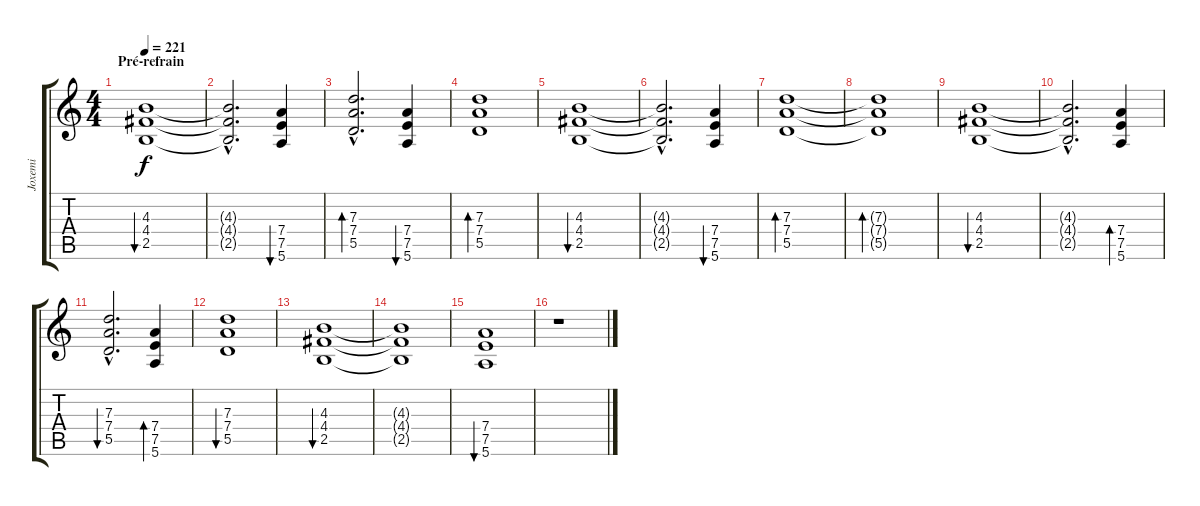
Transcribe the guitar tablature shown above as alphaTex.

\track ("Joxemi" "Joxemi") {instrument distortionguitar}
\staff {score tabs}
\tuning (E4 B3 G3 D3 A2 E2) {hide}
\ts (4 4)
\section ("" "Pré-refrain")
\tempo 221
\clef g2
\ks c
(4.3 4.4 2.5).1{bu 60 dy f} |
(4.3{hac t} 4.4{hac t} 2.5{hac t}).2{d} (7.4 7.5 5.6).4{bu 60} |
(7.3{hac} 7.4{hac} 5.5{hac}).2{d bd 60} (7.4 7.5 5.6).4{bu 60} |
(7.3 7.4 5.5).1{bd 60} |
(4.3 4.4 2.5).1{bu 60} |
(4.3{hac t} 4.4{hac t} 2.5{hac t}).2{d} (7.4 7.5 5.6).4{bu 60} |
(7.3 7.4 5.5).1{bd 60} |
(7.3{t} 7.4{t} 5.5{t}).1{bd 60} |
(4.3 4.4 2.5).1{bu 60} |
(4.3{hac t} 4.4{hac t} 2.5{hac t}).2{d} (7.4 7.5 5.6).4{bd 60} |
(7.3{hac} 7.4{hac} 5.5{hac}).2{d bu 60} (7.4 7.5 5.6).4{bd 60} |
(7.3 7.4 5.5).1{bu 60} |
(4.3 4.4 2.5).1{bu 60} |
(4.3{t} 4.4{t} 2.5{t}).1 |
(7.4 7.5 5.6).1{bu 60} |
r.1
